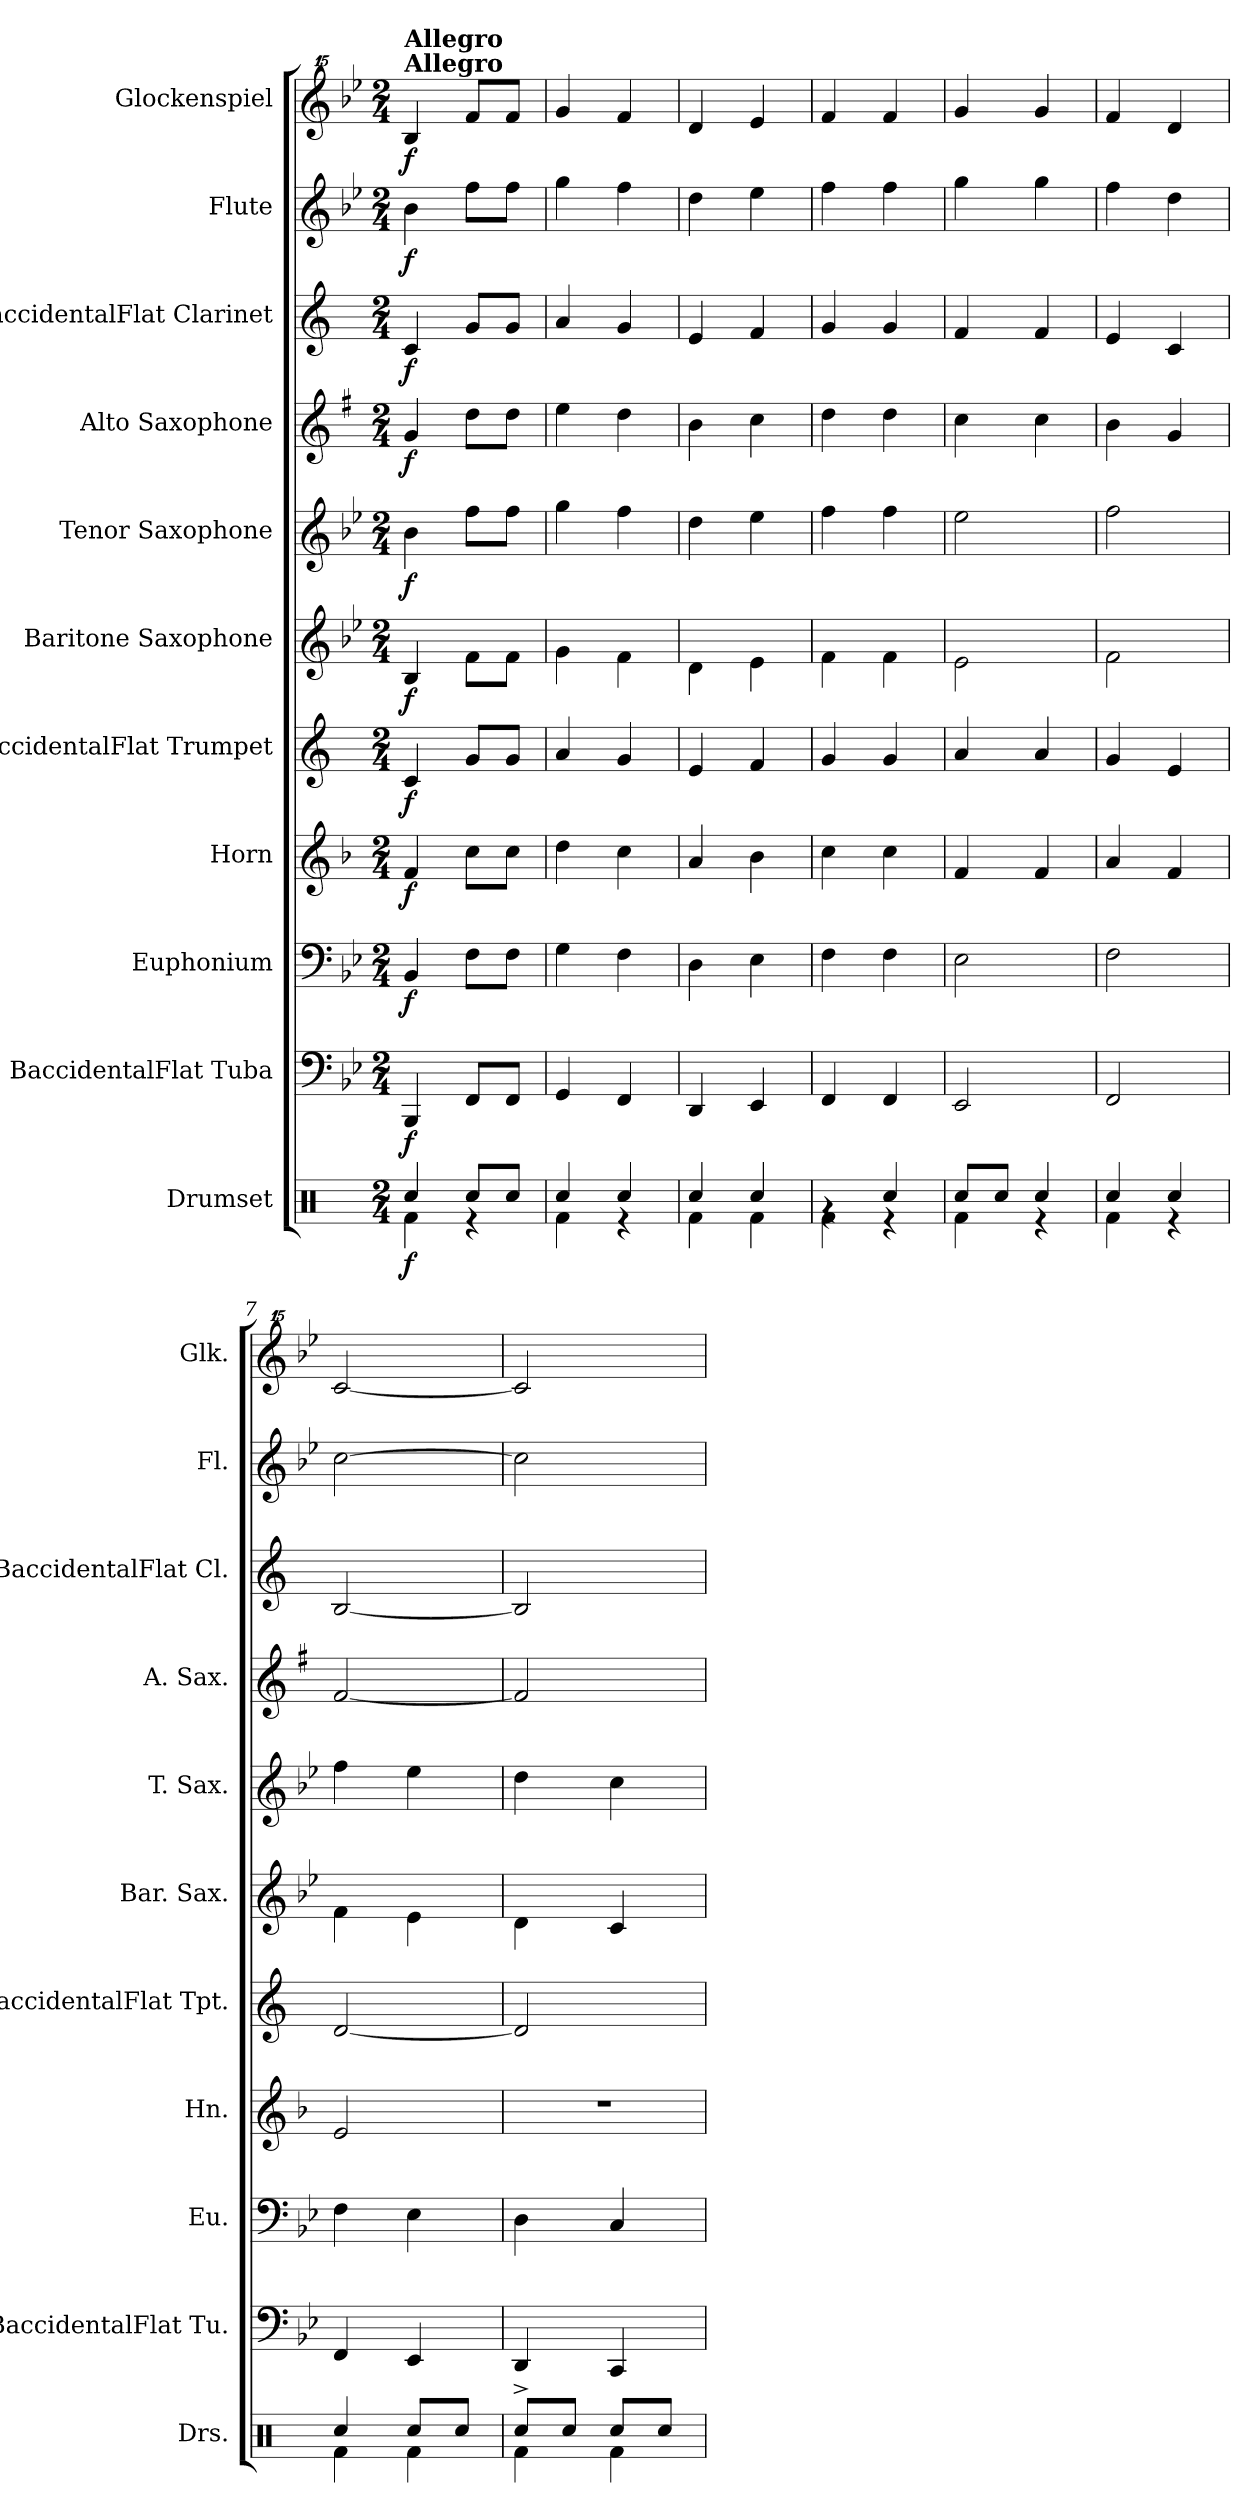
**kern	**dynam	**kern	**dynam	**kern	**dynam	**kern	**dynam	**kern	**dynam	**kern	**dynam	**kern	**dynam	**kern	**dynam	**kern	**dynam	**kern	**dynam	**kern	**dynam
*part11	*part11	*part10	*part10	*part9	*part9	*part8	*part8	*part7	*part7	*part6	*part6	*part5	*part5	*part4	*part4	*part3	*part3	*part2	*part2	*part1	*part1
*staff11	*staff11	*staff10	*staff10	*staff9	*staff9	*staff8	*staff8	*staff7	*staff7	*staff6	*staff6	*staff5	*staff5	*staff4	*staff4	*staff3	*staff3	*staff2	*staff2	*staff1	*staff1
*I"Drumset	*	*I"BaccidentalFlat Tuba	*	*I"Euphonium	*	*I"Horn	*	*I"BaccidentalFlat Trumpet	*	*I"Baritone Saxophone	*	*I"Tenor Saxophone	*	*I"Alto Saxophone	*	*I"BaccidentalFlat Clarinet	*	*I"Flute	*	*I"Glockenspiel	*
*I'Drs.	*	*I'BaccidentalFlat Tu.	*	*I'Eu.	*	*I'Hn.	*	*I'BaccidentalFlat Tpt.	*	*I'Bar. Sax.	*	*I'T. Sax.	*	*I'A. Sax.	*	*I'BaccidentalFlat Cl.	*	*I'Fl.	*	*I'Glk.	*
*clefX	*	*clefF4	*	*clefF4	*	*clefG2	*	*clefG2	*	*clefG2	*	*clefG2	*	*clefG2	*	*clefG2	*	*clefG2	*	*clefG^^2	*
*	*	*	*	*	*	*ITrd4c7	*	*ITrd1c2	*	*ITrd12c21	*	*ITrd8c14	*	*ITrd5c9	*	*ITrd1c2	*	*	*	*	*
*k[]	*	*k[b-e-]	*	*k[b-e-]	*	*k[b-e-]	*	*k[b-e-]	*	*k[b-e-]	*	*k[b-e-]	*	*k[b-e-]	*	*k[b-e-]	*	*k[b-e-]	*	*k[b-e-]	*
*M2/4	*	*M2/4	*	*M2/4	*	*M2/4	*	*M2/4	*	*M2/4	*	*M2/4	*	*M2/4	*	*M2/4	*	*M2/4	*	*M2/4	*
=1	=1	=1	=1	=1	=1	=1	=1	=1	=1	=1	=1	=1	=1	=1	=1	=1	=1	=1	=1	=1	=1
*^	*	*	*	*	*	*	*	*	*	*	*	*	*	*	*	*	*	*	*	*	*
!	!	!	!	!	!	!	!	!	!	!	!	!	!	!	!	!	!	!	!	!	!LO:TX:a:B:t=Allegro	!
!	!	!	!	!	!	!	!	!	!	!	!	!	!	!	!	!	!	!	!	!	!LO:TX:a:B:t=Allegro	!
!	!	!LO:DY:b	!	!LO:DY:b	!	!LO:DY:b	!	!LO:DY:b	!	!LO:DY:b	!	!LO:DY:b	!	!LO:DY:b	!	!LO:DY:b	!	!LO:DY:b	!	!LO:DY:b	!	!LO:DY:b
4Rcc/	4Rf\	f	4BBB-/	f	4BB-/	f	4B-/	f	4B-/	f	4BB-/	f	4B-\	f	4B-/	f	4B-/	f	4b-\	f	4bb-/	f
8Rcc/L	4r	.	8FF/L	.	8F\L	.	8f\L	.	8f/L	.	8F\L	.	8f\L	.	8f\L	.	8f/L	.	8ff\L	.	8fff/L	.
8Rcc/J	.	.	8FF/J	.	8F\J	.	8f\J	.	8f/J	.	8F\J	.	8f\J	.	8f\J	.	8f/J	.	8ff\J	.	8fff/J	.
=2	=2	=2	=2	=2	=2	=2	=2	=2	=2	=2	=2	=2	=2	=2	=2	=2	=2	=2	=2	=2	=2	=2
4Rcc/	4Rf\	.	4GG/	.	4G\	.	4g\	.	4g/	.	4G\	.	4g\	.	4g\	.	4g/	.	4gg\	.	4ggg/	.
4Rcc/	4r	.	4FF/	.	4F\	.	4f\	.	4f/	.	4F\	.	4f\	.	4f\	.	4f/	.	4ff\	.	4fff/	.
=3	=3	=3	=3	=3	=3	=3	=3	=3	=3	=3	=3	=3	=3	=3	=3	=3	=3	=3	=3	=3	=3	=3
4Rcc/	4Rf\	.	4DD/	.	4D\	.	4d/	.	4d/	.	4D\	.	4d\	.	4d\	.	4d/	.	4dd\	.	4ddd/	.
4Rcc/	4Rf\	.	4EE-/	.	4E-\	.	4e-\	.	4e-/	.	4E-\	.	4e-\	.	4e-\	.	4e-/	.	4ee-\	.	4eee-/	.
=4	=4	=4	=4	=4	=4	=4	=4	=4	=4	=4	=4	=4	=4	=4	=4	=4	=4	=4	=4	=4	=4	=4
4rg	4Rf\	.	4FF/	.	4F\	.	4f\	.	4f/	.	4F\	.	4f\	.	4f\	.	4f/	.	4ff\	.	4fff/	.
4Rcc/	4r	.	4FF/	.	4F\	.	4f\	.	4f/	.	4F\	.	4f\	.	4f\	.	4f/	.	4ff\	.	4fff/	.
=5	=5	=5	=5	=5	=5	=5	=5	=5	=5	=5	=5	=5	=5	=5	=5	=5	=5	=5	=5	=5	=5	=5
8Rcc/L	4Rf\	.	2EE-/	.	2E-\	.	4B-/	.	4g/	.	2E-\	.	2e-\	.	4e-\	.	4e-/	.	4gg\	.	4ggg/	.
8Rcc/J	.	.	.	.	.	.	.	.	.	.	.	.	.	.	.	.	.	.	.	.	.	.
4Rcc/	4r	.	.	.	.	.	4B-/	.	4g/	.	.	.	.	.	4e-\	.	4e-/	.	4gg\	.	4ggg/	.
=6	=6	=6	=6	=6	=6	=6	=6	=6	=6	=6	=6	=6	=6	=6	=6	=6	=6	=6	=6	=6	=6	=6
4Rcc/	4Rf\	.	2FF/	.	2F\	.	4d/	.	4f/	.	2F\	.	2f\	.	4d\	.	4d/	.	4ff\	.	4fff/	.
4Rcc/	4r	.	.	.	.	.	4B-/	.	4d/	.	.	.	.	.	4B-/	.	4B-/	.	4dd\	.	4ddd/	.
=7	=7	=7	=7	=7	=7	=7	=7	=7	=7	=7	=7	=7	=7	=7	=7	=7	=7	=7	=7	=7	=7	=7
4Rcc/	4Rf\	.	4FF/	.	4F\	.	2A/	.	[2c/	.	4F\	.	4f\	.	[2A/	.	[2A/	.	[2cc\	.	[2ccc/	.
8Rcc/L	4Rf\	.	4EE-/	.	4E-\	.	.	.	.	.	4E-\	.	4e-\	.	.	.	.	.	.	.	.	.
8Rcc/J	.	.	.	.	.	.	.	.	.	.	.	.	.	.	.	.	.	.	.	.	.	.
=8	=8	=8	=8	=8	=8	=8	=8	=8	=8	=8	=8	=8	=8	=8	=8	=8	=8	=8	=8	=8	=8	=8
8Rcc^/L	4Rf\	.	4DD/	.	4D\	.	2r	.	2c/]	.	4D\	.	4d\	.	2A/]	.	2A/]	.	2cc\]	.	2ccc/]	.
8Rcc/J	.	.	.	.	.	.	.	.	.	.	.	.	.	.	.	.	.	.	.	.	.	.
8Rcc/L	4Rf\	.	4CC/	.	4C/	.	.	.	.	.	4C/	.	4c\	.	.	.	.	.	.	.	.	.
8Rcc/J	.	.	.	.	.	.	.	.	.	.	.	.	.	.	.	.	.	.	.	.	.	.
*v	*v	*	*	*	*	*	*	*	*	*	*	*	*	*	*	*	*	*	*	*	*	*
=	=	=	=	=	=	=	=	=	=	=	=	=	=	=	=	=	=	=	=	=	=
*-	*-	*-	*-	*-	*-	*-	*-	*-	*-	*-	*-	*-	*-	*-	*-	*-	*-	*-	*-	*-	*-
